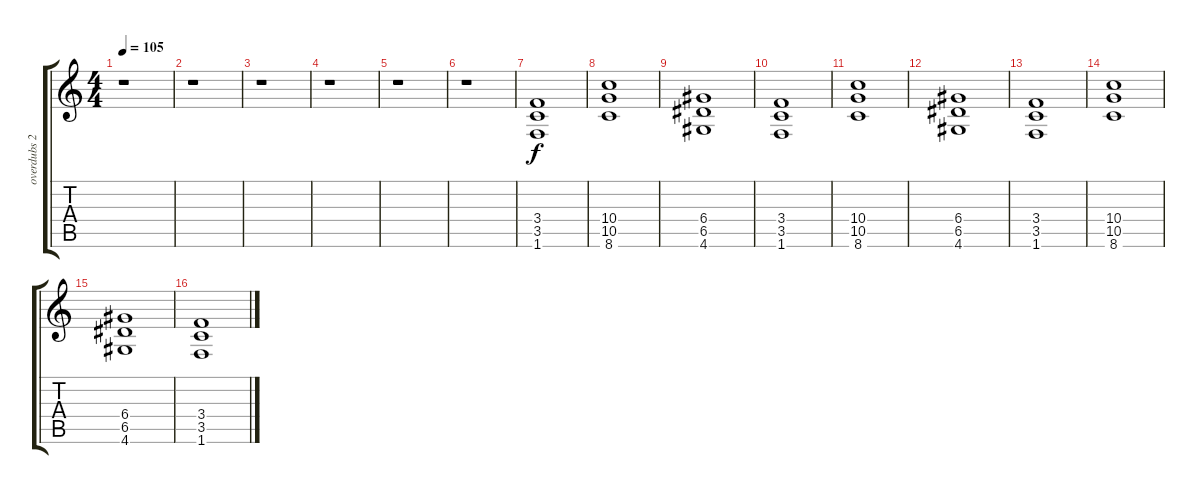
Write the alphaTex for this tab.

\track ("overdubs 2" "overdubs 2") {instrument distortionguitar}
\staff {score tabs}
\tuning (E4 B3 G3 D3 A2 E2) {hide}
\ts (4 4)
\tempo 105
\clef g2
\ks c
r.1{dy f} |
r.1 |
r.1 |
r.1 |
r.1 |
r.1 |
(3.4 3.5 1.6).1 |
(10.4 10.5 8.6).1 |
(6.4 6.5 4.6).1 |
(3.4 3.5 1.6).1 |
(10.4 10.5 8.6).1 |
(6.4 6.5 4.6).1 |
(3.4 3.5 1.6).1 |
(10.4 10.5 8.6).1 |
(6.4 6.5 4.6).1 |
(3.4 3.5 1.6).1
